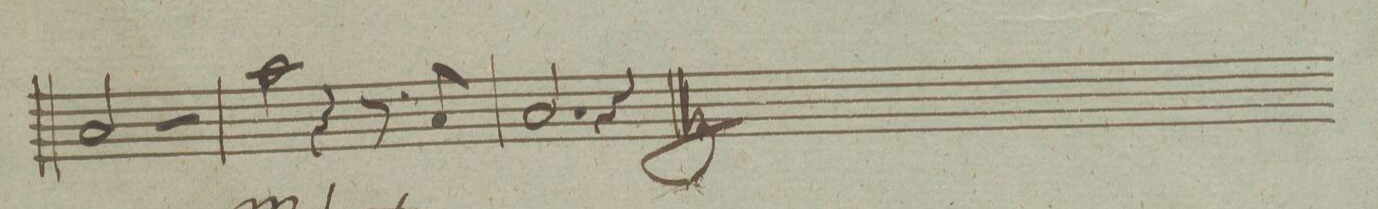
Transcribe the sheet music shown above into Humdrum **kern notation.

**kern
*I"Fagotto Primo.
*clefF4
*k[]
*met(c)
*M4/4
2C/
2r
=163
2c\
4r
8r
8C/
=164
2.C/
4r
==
*-
